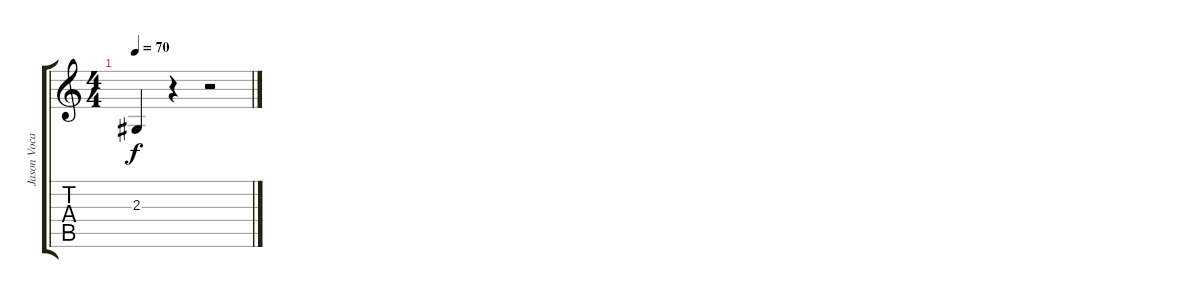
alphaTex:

\track ("Jason Vocals" "Jason Voca") {instrument oboe}
\staff {score tabs}
\tuning (Eb4 Bb3 Gb3 Db3 Ab2 Eb2) {hide}
\ts (4 4)
\tempo 70
\clef g2
\ks c
2.3{t}.4{dy f} r.4 r.2
